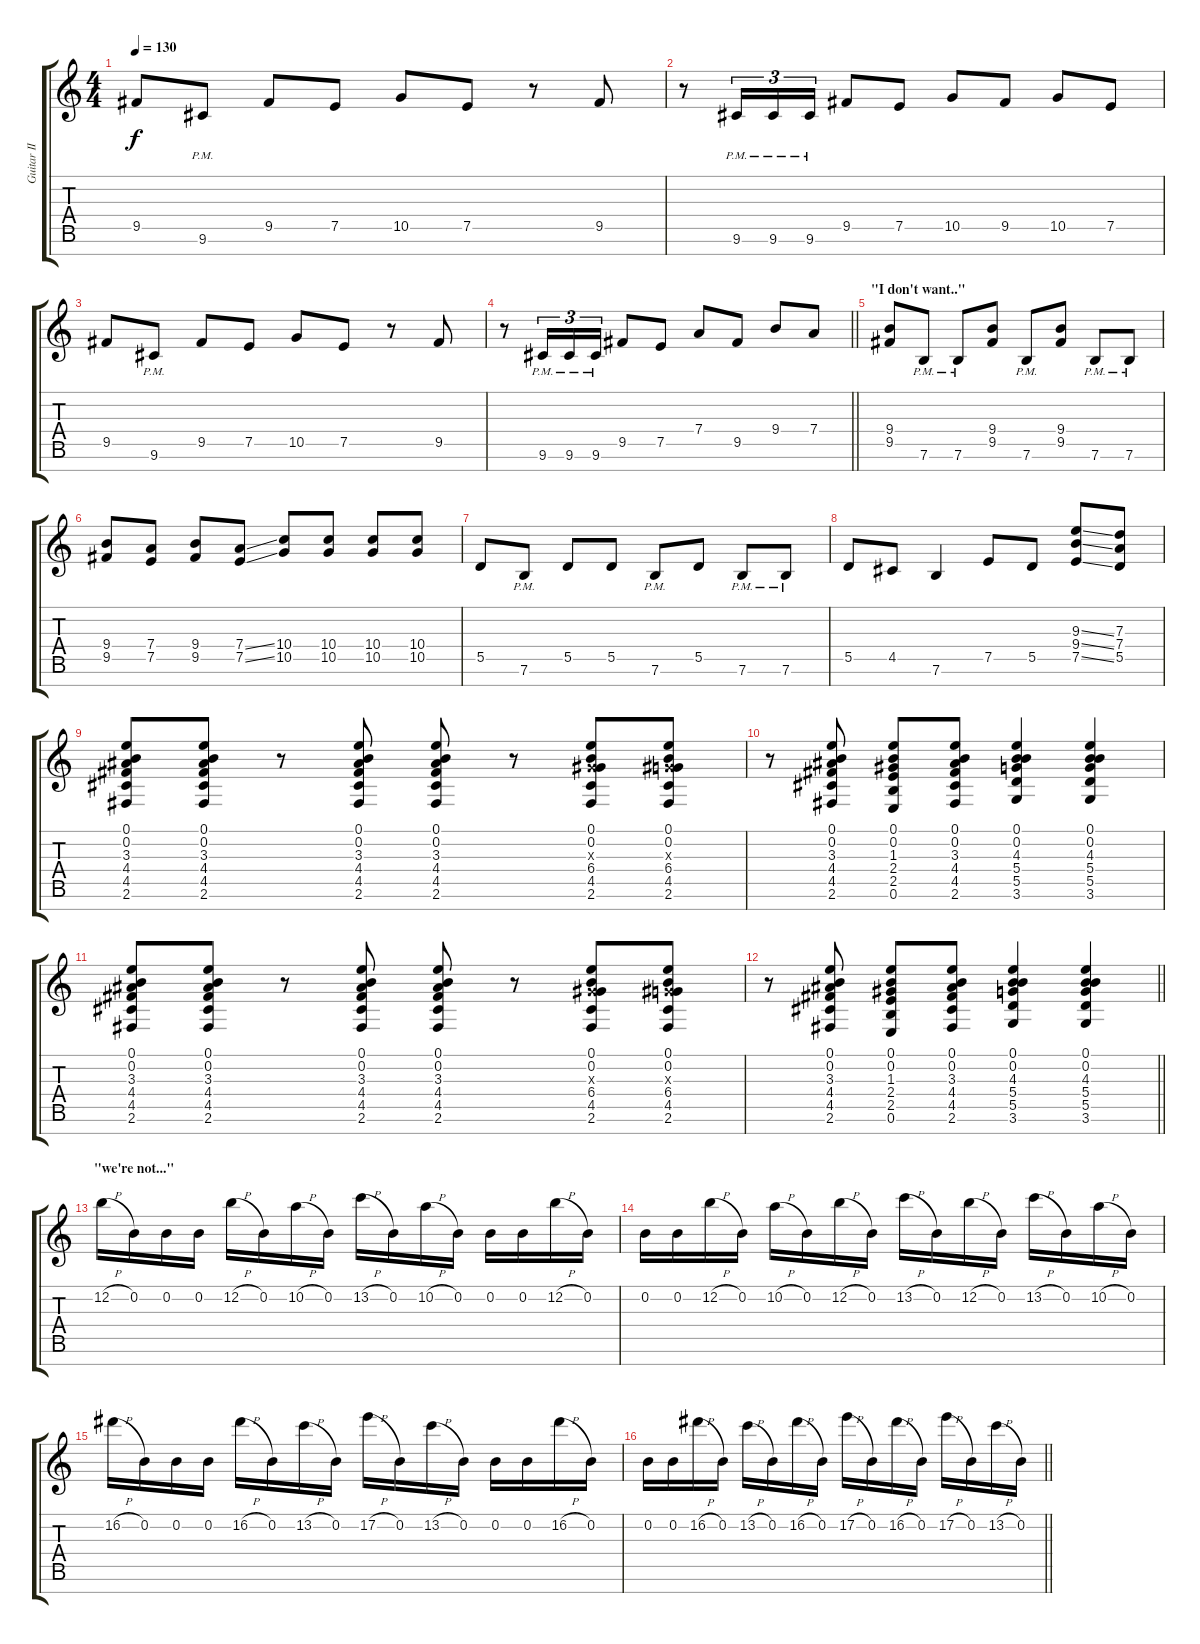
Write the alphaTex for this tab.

\track ("Guitar II" "Guitar II") {instrument distortionguitar}
\staff {score tabs}
\tuning (E4 B3 G3 D3 A2 E2 B1) {hide}
\ts (4 4)
\tempo 130
\clef g2
\ks c
9.5.8{dy f} 9.6{pm}.8 9.5.8 7.5.8 10.5.8 7.5.8 r.8 9.5.8 |
r.8 9.6{pm}.16{tu (3 2)} 9.6{pm}.16{tu (3 2)} 9.6{pm}.16{tu (3 2)} 9.5.8 7.5.8 10.5.8 9.5.8 10.5.8 7.5.8 |
9.5.8 9.6{pm}.8 9.5.8 7.5.8 10.5.8 7.5.8 r.8 9.5.8 |
\barLineRight lightlight
r.8 9.6{pm}.16{tu (3 2)} 9.6{pm}.16{tu (3 2)} 9.6{pm}.16{tu (3 2)} 9.5.8 7.5.8 7.4.8 9.5.8 9.4.8 7.4.8 |
\section ("" "\"I don't want..\"")
(9.4 9.5).8 7.6{pm}.8 7.6{pm}.8 (9.4 9.5).8 7.6{pm}.8 (9.4 9.5).8 7.6{pm}.8 7.6{pm}.8 |
(9.4 9.5).8 (7.4 7.5).8 (9.4 9.5).8 (7.4{ss} 7.5{ss}).8 (10.4 10.5).8 (10.4 10.5).8 (10.4 10.5).8 (10.4 10.5).8 |
5.5.8 7.6{pm}.8 5.5.8 5.5.8 7.6{pm}.8 5.5.8 7.6{pm}.8 7.6{pm}.8 |
5.5.8 4.5.8 7.6.4 7.5.8 5.5.8 (9.3{ss} 9.4{ss} 7.5{ss}).8 (7.3 7.4 5.5).8 |
(0.1 0.2 3.3 4.4 4.5 2.6).8 (0.1 0.2 3.3 4.4 4.5 2.6).8 r.8 (0.1 0.2 3.3 4.4 4.5 2.6).8 (0.1 0.2 3.3 4.4 4.5 2.6).8 r.8 (0.1 0.2 0.3{x} 6.4 4.5 2.6).8 (0.1 0.2 0.3{x} 6.4 4.5 2.6).8 |
r.8 (0.1 0.2 3.3 4.4 4.5 2.6).8 (0.1 0.2 1.3 2.4 2.5 0.6).8 (0.1 0.2 3.3 4.4 4.5 2.6).8 (0.1 0.2 4.3 5.4 5.5 3.6).4 (0.1 0.2 4.3 5.4 5.5 3.6).4 |
(0.1 0.2 3.3 4.4 4.5 2.6).8 (0.1 0.2 3.3 4.4 4.5 2.6).8 r.8 (0.1 0.2 3.3 4.4 4.5 2.6).8 (0.1 0.2 3.3 4.4 4.5 2.6).8 r.8 (0.1 0.2 0.3{x} 6.4 4.5 2.6).8 (0.1 0.2 0.3{x} 6.4 4.5 2.6).8 |
\barLineRight lightlight
r.8 (0.1 0.2 3.3 4.4 4.5 2.6).8 (0.1 0.2 1.3 2.4 2.5 0.6).8 (0.1 0.2 3.3 4.4 4.5 2.6).8 (0.1 0.2 4.3 5.4 5.5 3.6).4 (0.1 0.2 4.3 5.4 5.5 3.6).4 |
\section ("" "\"we're not...\"")
12.2{h}.16{volume 16 balance 8} 0.2.16 0.2.16 0.2.16 12.2{h}.16 0.2.16 10.2{h}.16 0.2.16 13.2{h}.16 0.2.16 10.2{h}.16 0.2.16 0.2.16 0.2.16 12.2{h}.16 0.2.16 |
0.2.16 0.2.16 12.2{h}.16 0.2.16 10.2{h}.16 0.2.16 12.2{h}.16 0.2.16 13.2{h}.16 0.2.16 12.2{h}.16 0.2.16 13.2{h}.16 0.2.16 10.2{h}.16 0.2.16 |
16.2{h}.16 0.2.16 0.2.16 0.2.16 16.2{h}.16 0.2.16 13.2{h}.16 0.2.16 17.2{h}.16 0.2.16 13.2{h}.16 0.2.16 0.2.16 0.2.16 16.2{h}.16 0.2.16 |
\barLineRight lightlight
0.2.16 0.2.16 16.2{h}.16 0.2.16 13.2{h}.16 0.2.16 16.2{h}.16 0.2.16 17.2{h}.16 0.2.16 16.2{h}.16 0.2.16 17.2{h}.16 0.2.16 13.2{h}.16 0.2.16
